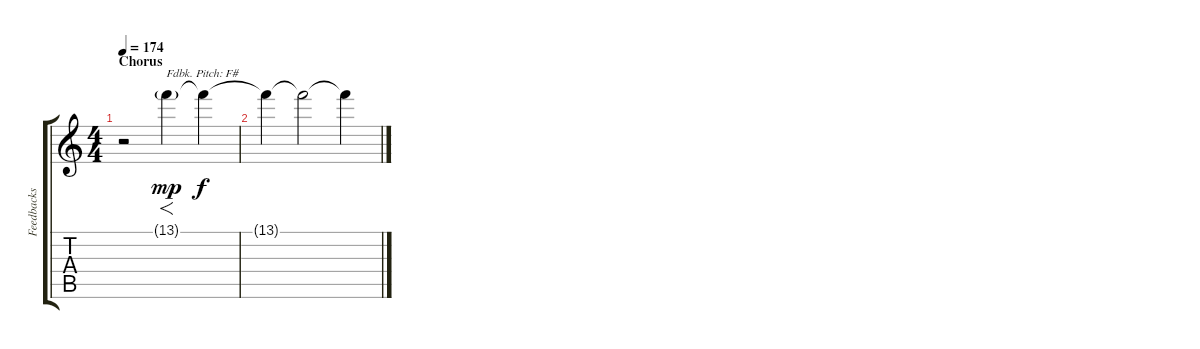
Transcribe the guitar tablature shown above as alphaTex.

\track ("Feedbacks" "Feedbacks") {instrument distortionguitar}
\staff {score tabs}
\tuning (E4 B3 G3 D3 A2 E2) {hide}
\ts (4 4)
\section ("" "Chorus")
\tempo 174
\clef g2
\ks c
r.2{dy f} 13.1{g}.4{f txt "Fdbk. Pitch: F#" dy mp} 13.1{t}.4{dy f} |
13.1{t}.4 13.1{t}.2 13.1{t}.4
